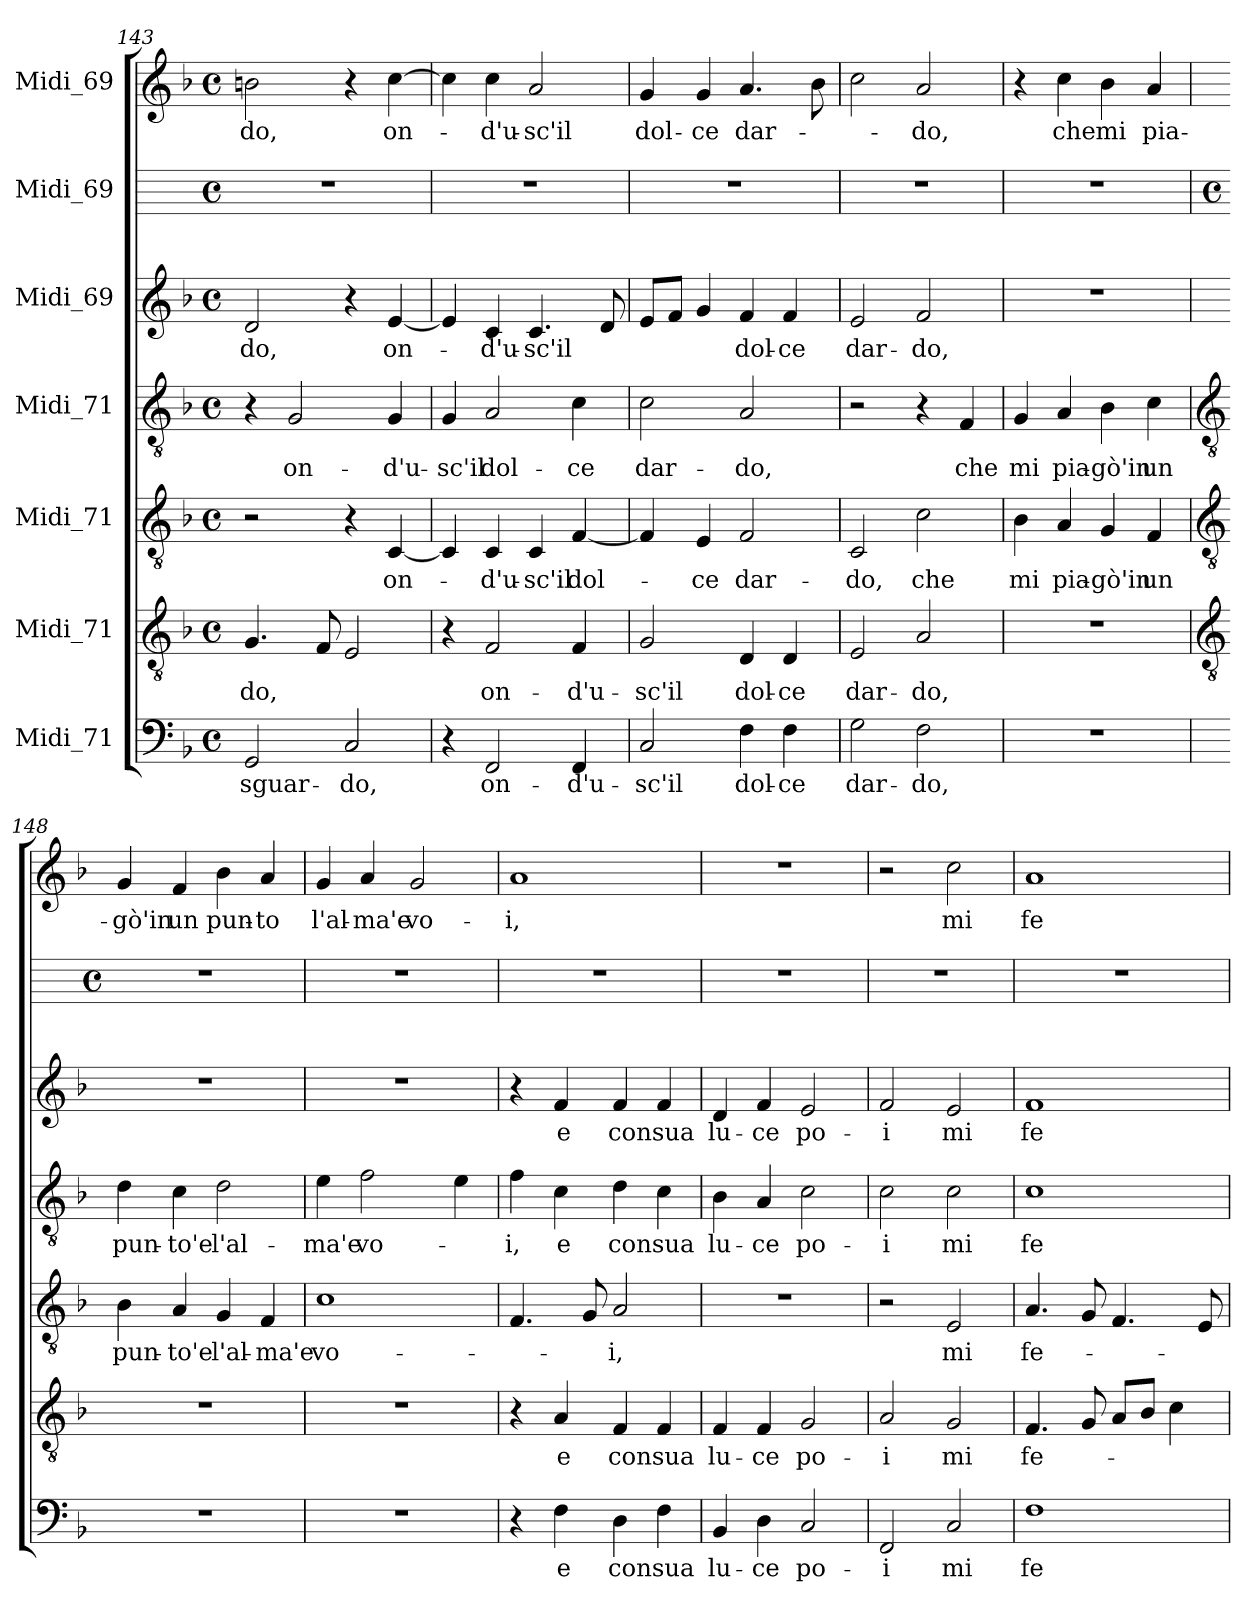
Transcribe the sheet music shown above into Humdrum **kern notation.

**kern	**text	**kern	**text	**kern	**text	**kern	**text	**kern	**text	**kern	**kern	**text
*part7	*part7	*part6	*part6	*part5	*part5	*part4	*part4	*part3	*part3	*part2	*part1	*part1
*staff7	*staff7	*staff6	*staff6	*staff5	*staff5	*staff4	*staff4	*staff3	*staff3	*staff2	*staff1	*staff1
*I"Midi_71	*	*I"Midi_71	*	*I"Midi_71	*	*I"Midi_71	*	*I"Midi_69	*	*I"Midi_69	*I"Midi_69	*
!!LO:LB:g=z
*clefF4	*	*clefGv2	*	*clefGv2	*	*clefGv2	*	*clefG2	*	*	*clefG2	*
*k[b-]	*	*k[b-]	*	*k[b-]	*	*k[b-]	*	*k[b-]	*	*	*k[b-]	*
*F:	*	*F:	*	*F:	*	*F:	*	*F:	*	*	*F:	*
*M4/4	*	*M4/4	*	*M4/4	*	*M4/4	*	*M4/4	*	*M4/4	*M4/4	*
*met(c)	*	*met(c)	*	*met(c)	*	*met(c)	*	*met(c)	*	*met(c)	*met(c)	*
=143	=143	=143	=143	=143	=143	=143	=143	=143	=143	=143	=143	=143
!	!LO:LY:b	!	!LO:LY:b	!	!	!	!	!	!LO:LY:b	!	!	!LO:LY:b
2GG	sguar-	4.G	-do,	2r	.	4r	.	2d	-do,	1r	2bn	-do,
!	!	!	!	!	!	!	!LO:LY:b	!	!	!	!	!
.	.	.	.	.	.	2G	on-	.	.	.	.	.
.	.	8F	.	.	.	.	.	.	.	.	.	.
!	!LO:LY:b	!	!	!	!	!	!	!	!	!	!	!
2C	-do,	2E	.	4r	.	.	.	4r	.	.	4r	.
!	!	!	!	!	!LO:LY:b	!	!LO:LY:b	!	!LO:LY:b	!	!	!LO:LY:b
.	.	.	.	[4C	on-	4G	-d'u-	[4e	on-	.	[4cc	on-
=144	=144	=144	=144	=144	=144	=144	=144	=144	=144	=144	=144	=144
!	!	!	!	!	!	!	!LO:LY:b	!	!	!	!	!
4r	.	4r	.	4C]	.	4G	-sc'il	4e]	.	1r	4cc]	.
!	!LO:LY:b	!	!LO:LY:b	!	!LO:LY:b	!	!LO:LY:b	!	!LO:LY:b	!	!	!LO:LY:b
2FF	on-	2F	on-	4C	-d'u-	2A	dol-	4c	-d'u-	.	4cc	-d'u-
!	!	!	!	!	!LO:LY:b	!	!	!	!LO:LY:b	!	!	!LO:LY:b
.	.	.	.	4C	-sc'il	.	.	4.c	-sc'il	.	2a	-sc'il
!	!LO:LY:b	!	!LO:LY:b	!	!LO:LY:b	!	!LO:LY:b	!	!	!	!	!
4FF	-d'u-	4F	-d'u-	[4F	dol-	4c	-ce	.	.	.	.	.
.	.	.	.	.	.	.	.	8d	.	.	.	.
=145	=145	=145	=145	=145	=145	=145	=145	=145	=145	=145	=145	=145
!	!LO:LY:b	!	!LO:LY:b	!	!	!	!LO:LY:b	!	!	!	!	!LO:LY:b
2C	-sc'il	2G	-sc'il	4F]	.	2c	dar-	8eL	.	1r	4g	dol-
.	.	.	.	.	.	.	.	8fJ	.	.	.	.
!	!	!	!	!	!LO:LY:b	!	!	!	!	!	!	!LO:LY:b
.	.	.	.	4E	-ce	.	.	4g	.	.	4g	-ce
!	!LO:LY:b	!	!LO:LY:b	!	!LO:LY:b	!	!LO:LY:b	!	!LO:LY:b	!	!	!LO:LY:b
4F	dol-	4D	dol-	2F	dar-	2A	-do,	4f	dol-	.	4.a	dar-
!	!LO:LY:b	!	!LO:LY:b	!	!	!	!	!	!LO:LY:b	!	!	!
4F	-ce	4D	-ce	.	.	.	.	4f	-ce	.	.	.
.	.	.	.	.	.	.	.	.	.	.	8b-	.
=146	=146	=146	=146	=146	=146	=146	=146	=146	=146	=146	=146	=146
!	!LO:LY:b	!	!LO:LY:b	!	!LO:LY:b	!	!	!	!LO:LY:b	!	!	!
2G	dar-	2E	dar-	2C	-do,	2r	.	2e	dar-	1r	2cc	.
!	!LO:LY:b	!	!LO:LY:b	!	!LO:LY:b	!	!	!	!LO:LY:b	!	!	!LO:LY:b
2F	-do,	2A	-do,	2c	che	4r	.	2f	-do,	.	2a	-do,
!	!	!	!	!	!	!	!LO:LY:b	!	!	!	!	!
.	.	.	.	.	.	4F	che	.	.	.	.	.
=147	=147	=147	=147	=147	=147	=147	=147	=147	=147	=147	=147	=147
!	!	!	!	!	!LO:LY:b	!	!LO:LY:b	!	!	!	!	!
1r	.	1r	.	4B-	mi	4G	mi	1r	.	1r	4r	.
!	!	!	!	!	!LO:LY:b	!	!LO:LY:b	!	!	!	!	!LO:LY:b
.	.	.	.	4A	pia-	4A	pia-	.	.	.	4cc	che
!	!	!	!	!	!LO:LY:b	!	!LO:LY:b	!	!	!	!	!LO:LY:b
.	.	.	.	4G	-gò'in	4B-	-gò'in	.	.	.	4b-	mi
!	!	!	!	!	!LO:LY:b	!	!LO:LY:b	!	!	!	!	!LO:LY:b
.	.	.	.	4F	un	4c	un	.	.	.	4a	pia-
!!LO:LB:g=z
=148	=148	=148	=148	=148	=148	=148	=148	=148	=148	=148	=148	=148
*	*	*clefGv2	*	*clefGv2	*	*clefGv2	*	*	*	*	*	*
*	*	*	*	*	*	*	*	*	*	*M4/4	*	*
*	*	*	*	*	*	*	*	*	*	*met(c)	*	*
!	!	!	!	!	!LO:LY:b	!	!LO:LY:b	!	!	!	!	!LO:LY:b
1r	.	1r	.	4B-	pun-	4d	pun-	1r	.	1r	4g	-gò'in
!	!	!	!	!	!LO:LY:b	!	!LO:LY:b	!	!	!	!	!LO:LY:b
.	.	.	.	4A	-to'e	4c	-to'e	.	.	.	4f	un
!	!	!	!	!	!LO:LY:b	!	!LO:LY:b	!	!	!	!	!LO:LY:b
.	.	.	.	4G	l'al-	2d	l'al-	.	.	.	4b-	pun-
!	!	!	!	!	!LO:LY:b	!	!	!	!	!	!	!LO:LY:b
.	.	.	.	4F	-ma'e	.	.	.	.	.	4a	-to
=149	=149	=149	=149	=149	=149	=149	=149	=149	=149	=149	=149	=149
!	!	!	!	!	!LO:LY:b	!	!LO:LY:b	!	!	!	!	!LO:LY:b
1r	.	1r	.	1c	vo-	4e	-ma'e	1r	.	1r	4g	l'al-
!	!	!	!	!	!	!	!LO:LY:b	!	!	!	!	!LO:LY:b
.	.	.	.	.	.	2f	vo-	.	.	.	4a	-ma'e
!	!	!	!	!	!	!	!	!	!	!	!	!LO:LY:b
.	.	.	.	.	.	.	.	.	.	.	2g	vo-
.	.	.	.	.	.	4e	.	.	.	.	.	.
=150	=150	=150	=150	=150	=150	=150	=150	=150	=150	=150	=150	=150
!	!	!	!	!	!	!	!LO:LY:b	!	!	!	!	!LO:LY:b
4r	.	4r	.	4.F	.	4f	-i,	4r	.	1r	1a	-i,
!	!LO:LY:b	!	!LO:LY:b	!	!	!	!LO:LY:b	!	!LO:LY:b	!	!	!
4F	e	4A	e	.	.	4c	e	4f	e	.	.	.
.	.	.	.	8G	.	.	.	.	.	.	.	.
!	!LO:LY:b	!	!LO:LY:b	!	!LO:LY:b	!	!LO:LY:b	!	!LO:LY:b	!	!	!
4D	con	4F	con	2A	-i,	4d	con	4f	con	.	.	.
!	!LO:LY:b	!	!LO:LY:b	!	!	!	!LO:LY:b	!	!LO:LY:b	!	!	!
4F	sua	4F	sua	.	.	4c	sua	4f	sua	.	.	.
=151	=151	=151	=151	=151	=151	=151	=151	=151	=151	=151	=151	=151
!	!LO:LY:b	!	!LO:LY:b	!	!	!	!LO:LY:b	!	!LO:LY:b	!	!	!
4BB-	lu-	4F	lu-	1r	.	4B-	lu-	4d	lu-	1r	1r	.
!	!LO:LY:b	!	!LO:LY:b	!	!	!	!LO:LY:b	!	!LO:LY:b	!	!	!
4D	-ce	4F	-ce	.	.	4A	-ce	4f	-ce	.	.	.
!	!LO:LY:b	!	!LO:LY:b	!	!	!	!LO:LY:b	!	!LO:LY:b	!	!	!
2C	po-	2G	po-	.	.	2c	po-	2e	po-	.	.	.
=152	=152	=152	=152	=152	=152	=152	=152	=152	=152	=152	=152	=152
!	!LO:LY:b	!	!LO:LY:b	!	!	!	!LO:LY:b	!	!LO:LY:b	!	!	!
2FF	-i	2A	-i	2r	.	2c	-i	2f	-i	1r	2r	.
!	!LO:LY:b	!	!LO:LY:b	!	!LO:LY:b	!	!LO:LY:b	!	!LO:LY:b	!	!	!LO:LY:b
2C	mi	2G	mi	2E	mi	2c	mi	2e	mi	.	2cc	mi
=153	=153	=153	=153	=153	=153	=153	=153	=153	=153	=153	=153	=153
!	!LO:LY:b	!	!LO:LY:b	!	!LO:LY:b	!	!LO:LY:b	!	!LO:LY:b	!	!	!LO:LY:b
1F	fe-	4.F	fe-	4.A	fe-	1c	fe-	1f	fe-	1r	1a	fe-
.	.	8G	.	8G	.	.	.	.	.	.	.	.
.	.	8AL	.	4.F	.	.	.	.	.	.	.	.
.	.	8B-J	.	.	.	.	.	.	.	.	.	.
.	.	4c	.	.	.	.	.	.	.	.	.	.
.	.	.	.	8E	.	.	.	.	.	.	.	.
=	=	=	=	=	=	=	=	=	=	=	=	=
*-	*-	*-	*-	*-	*-	*-	*-	*-	*-	*-	*-	*-
